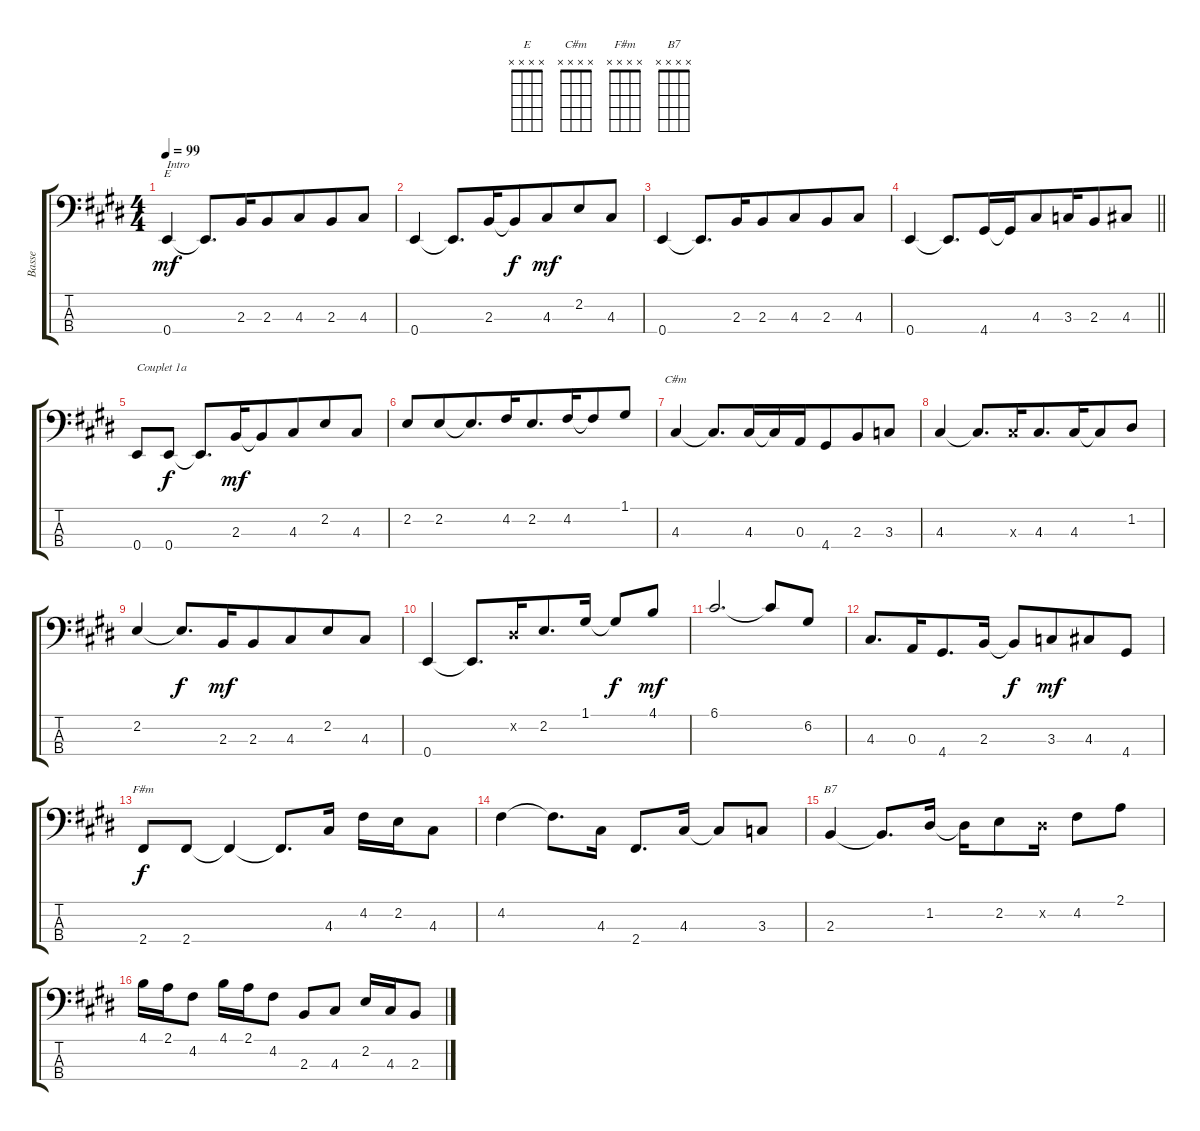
\track ("Basse" "Basse") {instrument acousticbass}
\staff {score tabs}
\tuning (G2 D2 A1 E1) {hide}
\chord ("E" x x x x)
\chord ("C#m" x x x x)
\chord ("F#m" x x x x)
\chord ("B7" x x x x)
\ts (4 4)
\tempo 99
\clef f4
\ks e
0.4.4{ch "E" txt "Intro" dy mf instrument acousticbass} 0.4{t}.8{d} 2.3.16{beam merge} 2.3.8 4.3.8{beam merge} 2.3.8 4.3.8 |
0.4.4 0.4{t}.8{d} 2.3.16{beam merge} 2.3{t}.8{dy f} 4.3.8{dy mf beam merge} 2.2.8 4.3.8 |
0.4.4 0.4{t}.8{d} 2.3.16{beam merge} 2.3.8 4.3.8{beam merge} 2.3.8 4.3.8 |
\barLineRight lightlight
0.4.4 0.4{t}.8{d} 4.4.16{beam merge} 4.4{t}.16 4.3.8 3.3.16{beam merge} 2.3.8 4.3.8 |
0.4.8{txt "Couplet 1a"} 0.4.8{dy f} 0.4{t}.8{d} 2.3.16{dy mf beam merge} 2.3{t}.8 4.3.8{beam merge} 2.2.8 4.3.8 |
2.2.8{beam Up} 2.2.8{beam Up beam merge} 2.2{t}.8{d beam Up} 4.2.16{beam Up beam merge} 2.2.8{d beam Up} 4.2.16{beam Up beam merge} 4.2{t}.8{beam Up} 1.1.8{beam Up} |
4.3.4{ch "C#m"} 4.3{t}.8{d} 4.3.16{beam merge} 4.3{t}.16 0.3.16 4.4.8{beam merge} 2.3.8 3.3.8 |
4.3.4 4.3{t}.8{d} 4.3{x}.16{beam merge} 4.3.8{d} 4.3.16{beam merge} 4.3{t}.8 1.2.8 |
2.2.4{beam Up} 2.2{t}.8{d dy f} 2.3.16{dy mf beam merge} 2.3.8 4.3.8{beam merge} 2.2.8 4.3.8 |
0.4.4{beam merge} 0.4{t}.8{d} 1.2{x}.16{beam merge} 2.2.8{d beam Up} 1.1.16{beam Up} 1.1{t}.8{dy f} 4.1.8{dy mf beam Up} |
6.1.2{d beam Up} 6.1{t}.8{beam Up} 6.2.8{beam Up} |
4.3.8{d} 0.3.16{beam merge} 4.4.8{d} 2.3.16 2.3{t}.8{dy f} 3.3.8{dy mf beam merge} 4.3.8 4.4.8 |
2.4.8{ch "F#m" dy f} 2.4.8 2.4{t}.4 2.4{t}.8{d} 4.3.16 4.2.16 2.2.16 4.3.8 |
4.2.4 4.2{t}.8{d} 4.3.16 2.4.8{d} 4.3.16 4.3{t}.8 3.3.8 |
2.3.4{ch "B7"} 2.3{t}.8{d} 1.2.16 1.2{t}.16 2.2.8 1.2{x}.16 4.2.8 2.1.8 |
4.1.16 2.1.16 4.2.8 4.1.16 2.1.16 4.2.8 2.3.8 4.3.8 2.2.16 4.3.16 2.3.8
